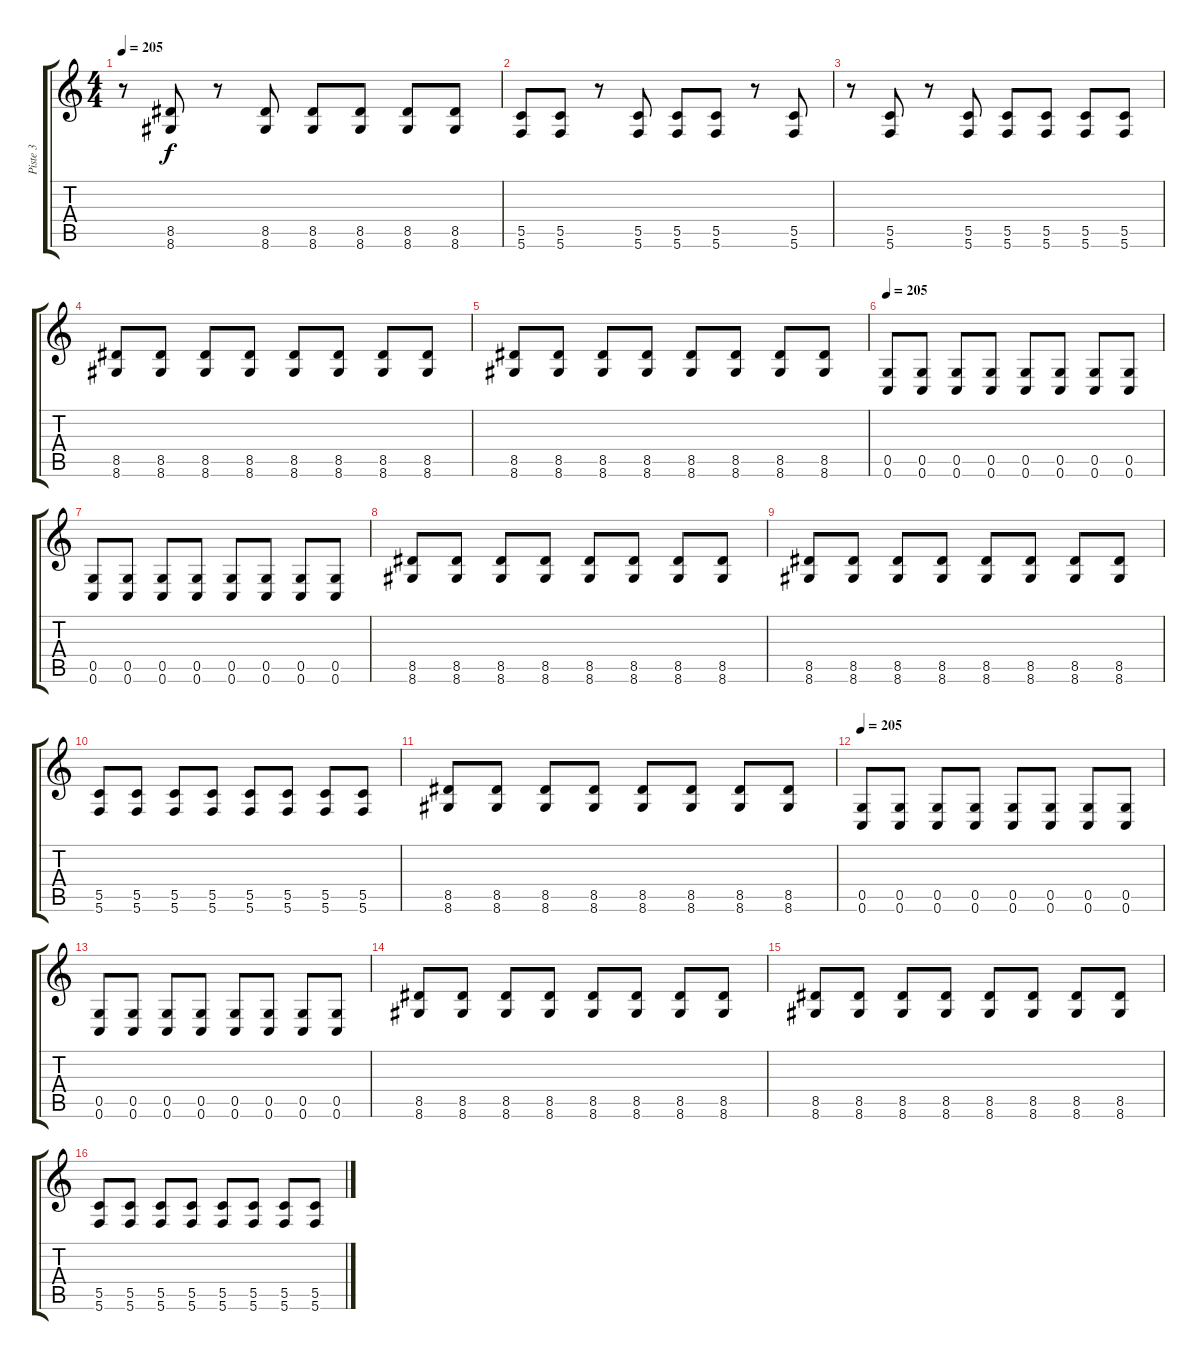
\track ("Piste 3" "Piste 3") {instrument distortionguitar}
\staff {score tabs}
\tuning (D4 A3 F3 C3 G2 C2) {hide}
\ts (4 4)
\tempo 205
\clef g2
\ks c
r.8{dy f} (8.5 8.6).8 r.8 (8.5 8.6).8 (8.5 8.6).8 (8.5 8.6).8 (8.5 8.6).8 (8.5 8.6).8 |
(5.5 5.6).8 (5.5 5.6).8 r.8 (5.5 5.6).8 (5.5 5.6).8 (5.5 5.6).8 r.8 (5.5 5.6).8 |
r.8 (5.5 5.6).8 r.8 (5.5 5.6).8 (5.5 5.6).8 (5.5 5.6).8 (5.5 5.6).8 (5.5 5.6).8 |
(8.5 8.6).8 (8.5 8.6).8 (8.5 8.6).8 (8.5 8.6).8 (8.5 8.6).8 (8.5 8.6).8 (8.5 8.6).8 (8.5 8.6).8 |
(8.5 8.6).8 (8.5 8.6).8 (8.5 8.6).8 (8.5 8.6).8 (8.5 8.6).8 (8.5 8.6).8 (8.5 8.6).8 (8.5 8.6).8 |
\tempo 205
(0.5 0.6).8 (0.5 0.6).8 (0.5 0.6).8 (0.5 0.6).8 (0.5 0.6).8 (0.5 0.6).8 (0.5 0.6).8 (0.5 0.6).8 |
(0.5 0.6).8 (0.5 0.6).8 (0.5 0.6).8 (0.5 0.6).8 (0.5 0.6).8 (0.5 0.6).8 (0.5 0.6).8 (0.5 0.6).8 |
(8.5 8.6).8 (8.5 8.6).8 (8.5 8.6).8 (8.5 8.6).8 (8.5 8.6).8 (8.5 8.6).8 (8.5 8.6).8 (8.5 8.6).8 |
(8.5 8.6).8 (8.5 8.6).8 (8.5 8.6).8 (8.5 8.6).8 (8.5 8.6).8 (8.5 8.6).8 (8.5 8.6).8 (8.5 8.6).8 |
(5.5 5.6).8 (5.5 5.6).8 (5.5 5.6).8 (5.5 5.6).8 (5.5 5.6).8 (5.5 5.6).8 (5.5 5.6).8 (5.5 5.6).8 |
(8.5 8.6).8 (8.5 8.6).8 (8.5 8.6).8 (8.5 8.6).8 (8.5 8.6).8 (8.5 8.6).8 (8.5 8.6).8 (8.5 8.6).8 |
\tempo 205
(0.5 0.6).8 (0.5 0.6).8 (0.5 0.6).8 (0.5 0.6).8 (0.5 0.6).8 (0.5 0.6).8 (0.5 0.6).8 (0.5 0.6).8 |
(0.5 0.6).8 (0.5 0.6).8 (0.5 0.6).8 (0.5 0.6).8 (0.5 0.6).8 (0.5 0.6).8 (0.5 0.6).8 (0.5 0.6).8 |
(8.5 8.6).8 (8.5 8.6).8 (8.5 8.6).8 (8.5 8.6).8 (8.5 8.6).8 (8.5 8.6).8 (8.5 8.6).8 (8.5 8.6).8 |
(8.5 8.6).8 (8.5 8.6).8 (8.5 8.6).8 (8.5 8.6).8 (8.5 8.6).8 (8.5 8.6).8 (8.5 8.6).8 (8.5 8.6).8 |
(5.5 5.6).8 (5.5 5.6).8 (5.5 5.6).8 (5.5 5.6).8 (5.5 5.6).8 (5.5 5.6).8 (5.5 5.6).8 (5.5 5.6).8
